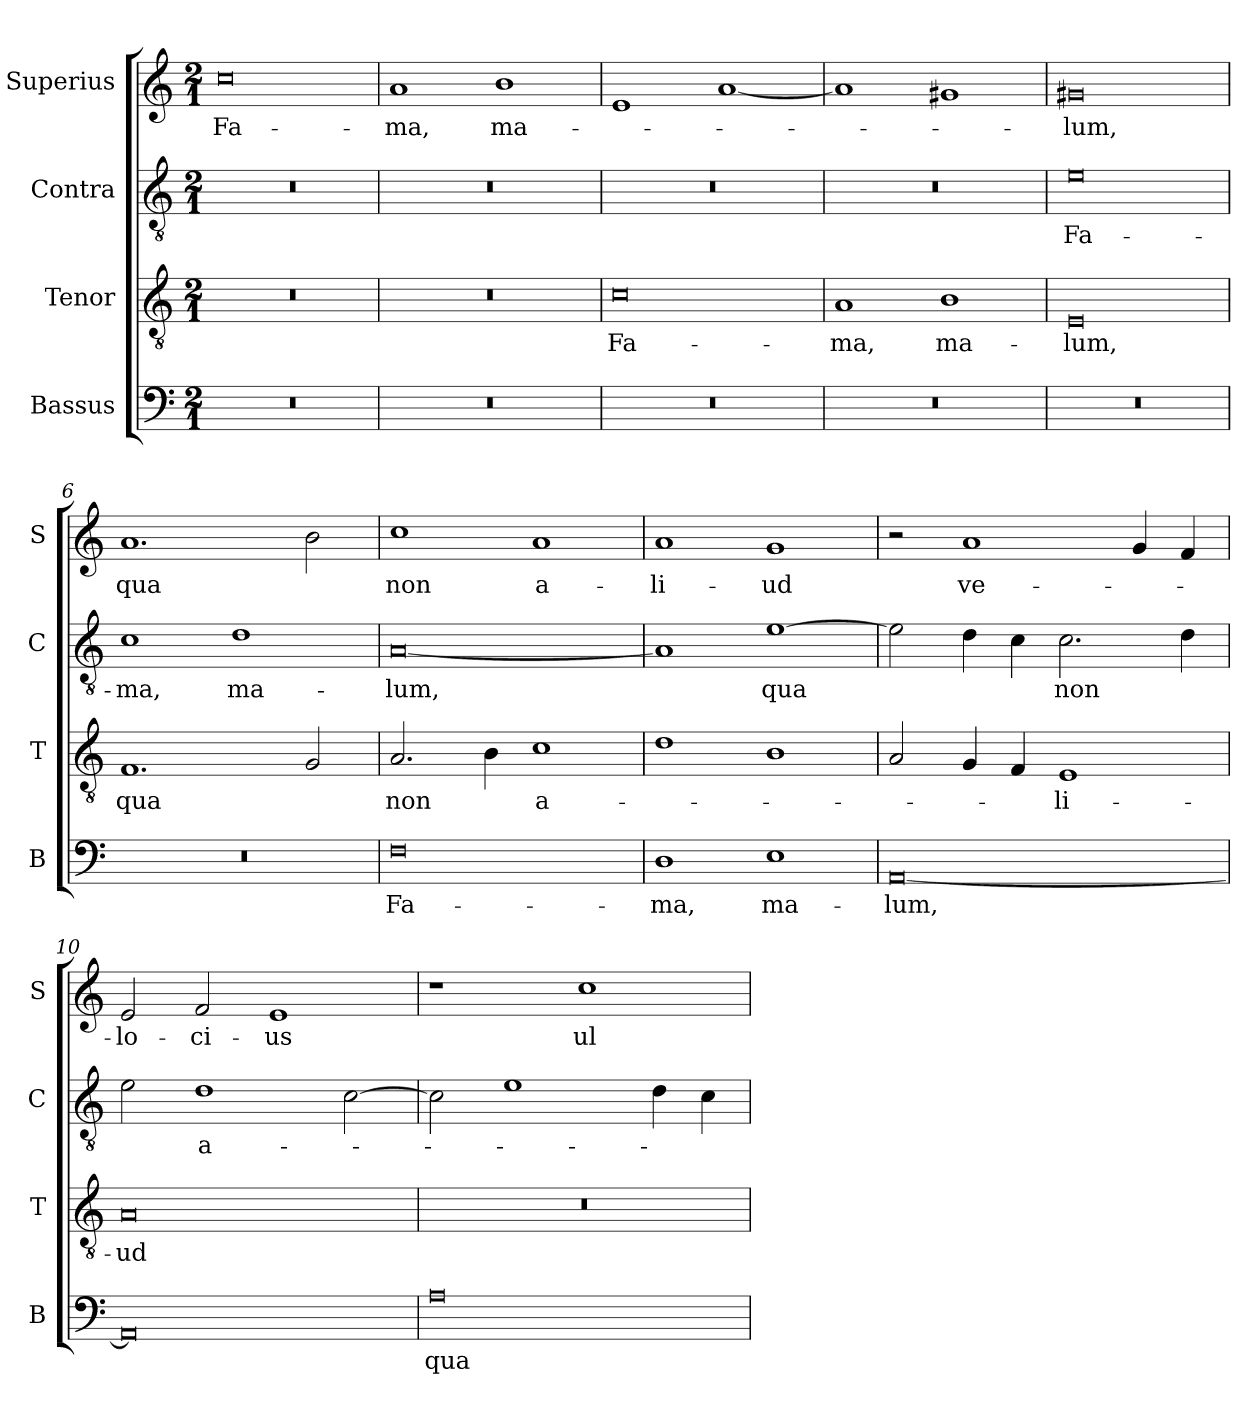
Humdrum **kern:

**kern	**text	**kern	**text	**kern	**text	**kern	**text
*part4	*part4	*part3	*part3	*part2	*part2	*part1	*part1
*staff4	*staff4	*staff3	*staff3	*staff2	*staff2	*staff1	*staff1
*I"Bassus	*	*I"Tenor	*	*I"Contra	*	*I"Superius	*
*I'B	*	*I'T	*	*I'C	*	*I'S	*
*clefF4	*	*clefGv2	*	*clefGv2	*	*clefG2	*
*k[]	*	*k[]	*	*k[]	*	*k[]	*
*M2/1	*	*M2/1	*	*M2/1	*	*M2/1	*
=1	=1	=1	=1	=1	=1	=1	=1
0r	.	0r	.	0r	.	0cc	Fa-
=2	=2	=2	=2	=2	=2	=2	=2
0r	.	0r	.	0r	.	1a	-ma,
.	.	.	.	.	.	1b	ma-
=3	=3	=3	=3	=3	=3	=3	=3
0r	.	0c	Fa-	0r	.	1e	.
.	.	.	.	.	.	[1a	.
=4	=4	=4	=4	=4	=4	=4	=4
0r	.	1A	-ma,	0r	.	1a]	.
.	.	1B	ma-	.	.	1g#X	.
=5	=5	=5	=5	=5	=5	=5	=5
0r	.	0E	-lum,	0e	Fa-	0g#X	-lum,
=6	=6	=6	=6	=6	=6	=6	=6
0r	.	1.F	qua	1c	-ma,	1.a	qua
.	.	.	.	1d	ma-	.	.
.	.	2G	.	.	.	2b	.
=7	=7	=7	=7	=7	=7	=7	=7
0F	Fa-	2.A	non	[0A	-lum,	1cc	non
.	.	4B	.	.	.	.	.
.	.	1c	a-	.	.	1a	a-
=8	=8	=8	=8	=8	=8	=8	=8
1D	-ma,	1d	.	1A]	.	1a	-li-
1E	ma-	1B	.	[1e	qua	1g	-ud
=9	=9	=9	=9	=9	=9	=9	=9
[0AA	-lum,	2A	.	2e]	.	2r	.
.	.	4G	.	4d	.	1a	ve-
.	.	4F	.	4c	.	.	.
.	.	1E	-li-	2.c	non	.	.
.	.	.	.	.	.	4g	.
.	.	.	.	4d	.	4f	.
=10	=10	=10	=10	=10	=10	=10	=10
0AA]	.	0A	-ud	2e	.	2e	-lo-
.	.	.	.	1d	a-	2f	-ci-
.	.	.	.	.	.	1e	-us
.	.	.	.	[2c	.	.	.
=11	=11	=11	=11	=11	=11	=11	=11
0A	qua	0r	.	2c]	.	1r	.
.	.	.	.	1e	.	.	.
.	.	.	.	.	.	1cc	ul-
.	.	.	.	4d	.	.	.
.	.	.	.	4c	.	.	.
=	=	=	=	=	=	=	=
*-	*-	*-	*-	*-	*-	*-	*-
